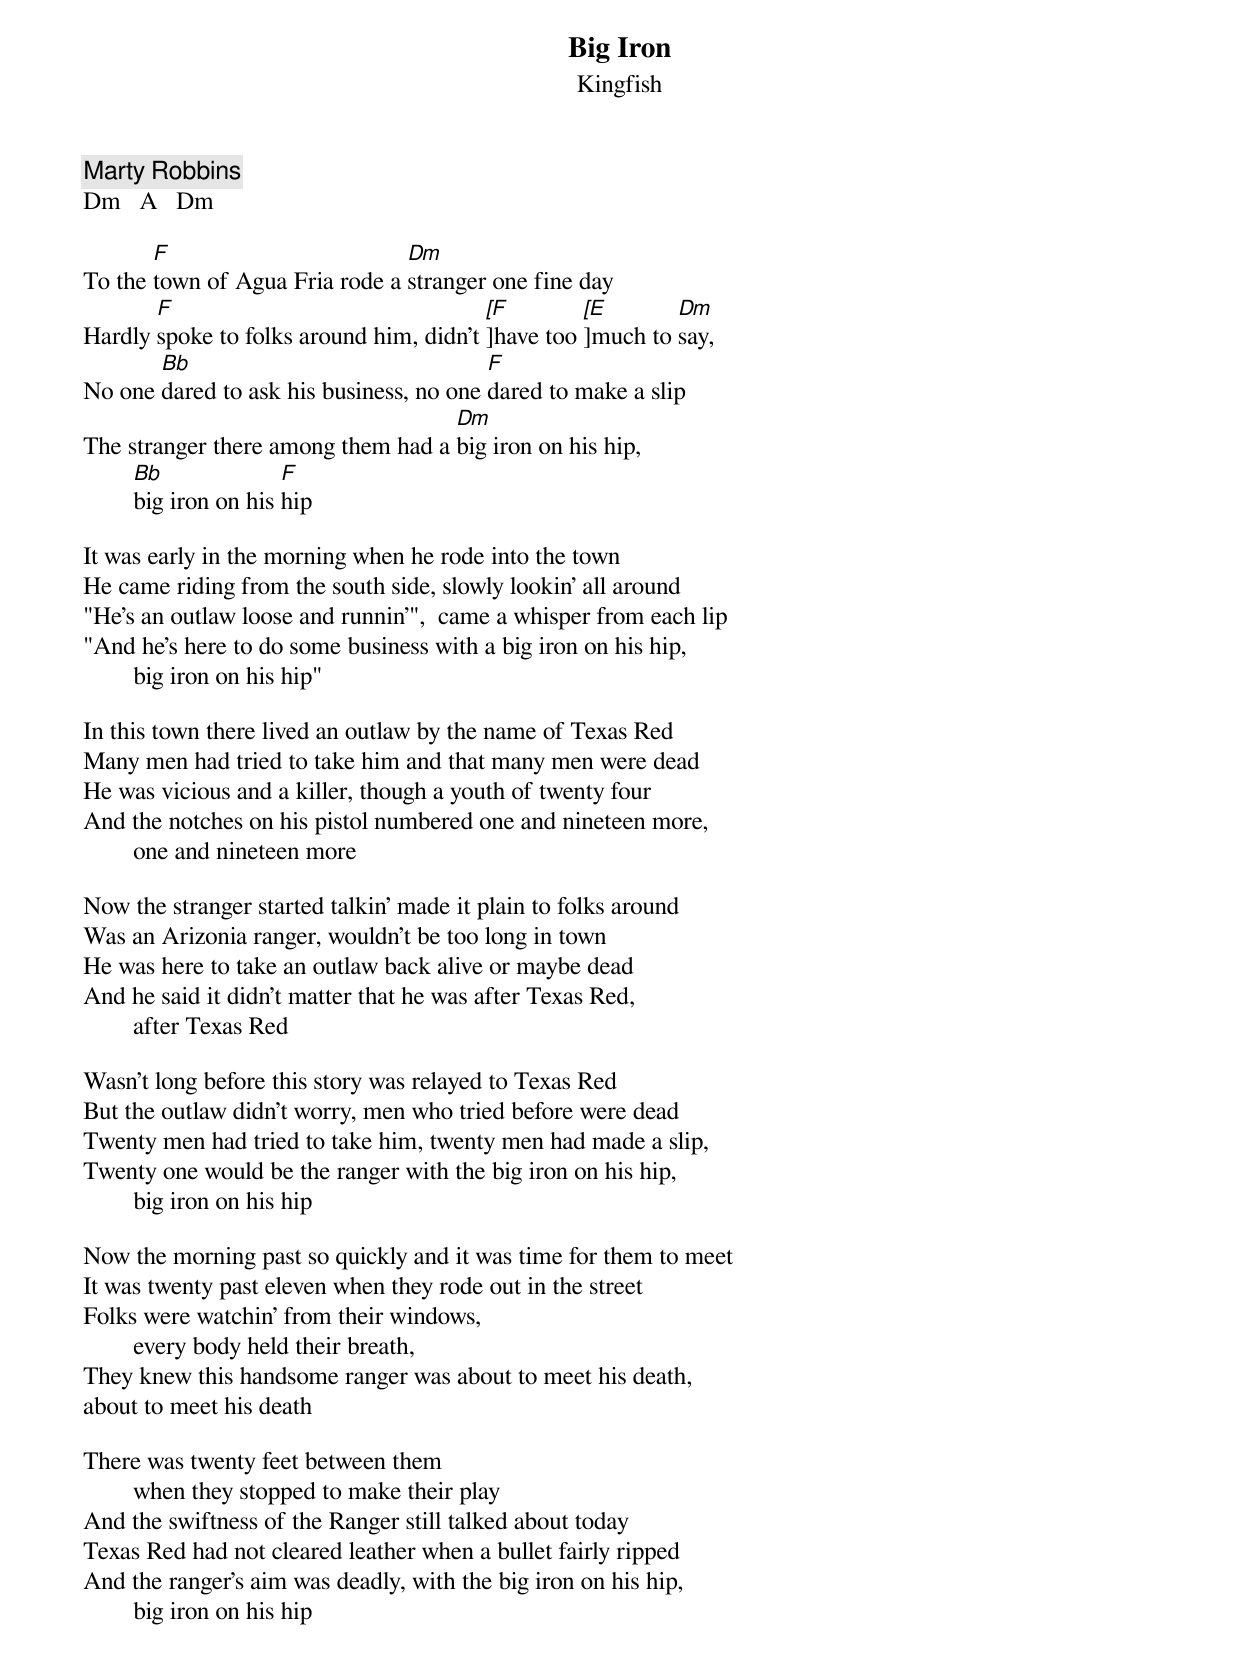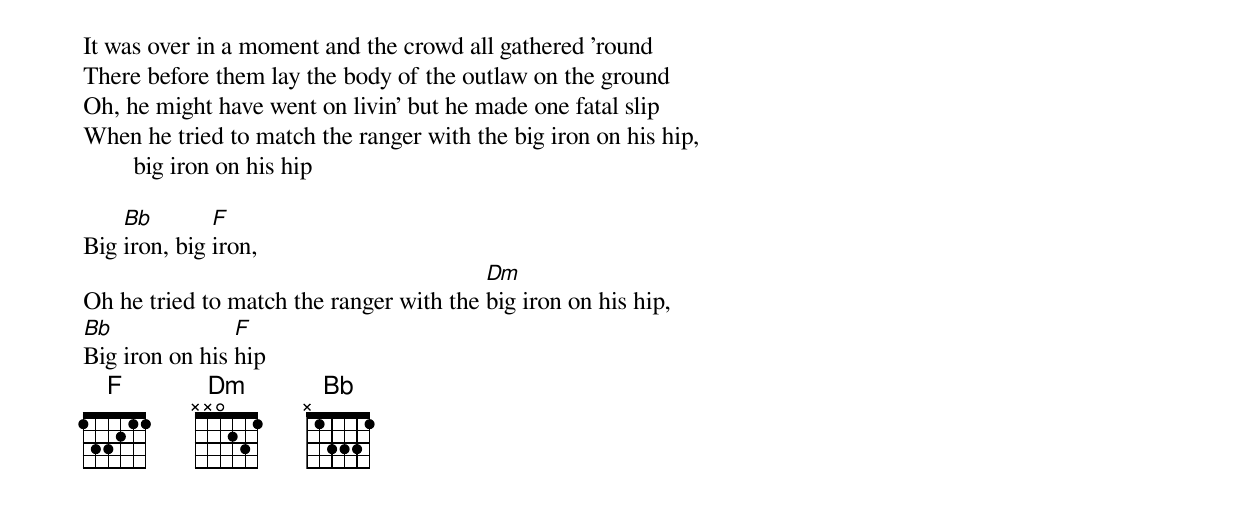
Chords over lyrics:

Big Iron
Kingfish
Marty Robbins
Dm   A   Dm

       F                        Dm
To the town of Agua Fria rode a stranger one fine day
       F                                 [F]      [E]     Dm
Hardly spoke to folks around him, didn't have too much to say,
       Bb                                F
No one dared to ask his business, no one dared to make a slip
                                    Dm
The stranger there among them had a big iron on his hip,
	Bb              F
	big iron on his hip

It was early in the morning when he rode into the town
He came riding from the south side, slowly lookin' all around
"He's an outlaw loose and runnin'",  came a whisper from each lip
"And he's here to do some business with a big iron on his hip,
	big iron on his hip"

In this town there lived an outlaw by the name of Texas Red
Many men had tried to take him and that many men were dead
He was vicious and a killer, though a youth of twenty four
And the notches on his pistol numbered one and nineteen more,
	one and nineteen more

Now the stranger started talkin' made it plain to folks around
Was an Arizonia ranger, wouldn't be too long in town
He was here to take an outlaw back alive or maybe dead
And he said it didn't matter that he was after Texas Red,
	after Texas Red

Wasn't long before this story was relayed to Texas Red
But the outlaw didn't worry, men who tried before were dead
Twenty men had tried to take him, twenty men had made a slip,
Twenty one would be the ranger with the big iron on his hip,
	big iron on his hip

Now the morning past so quickly and it was time for them to meet
It was twenty past eleven when they rode out in the street
Folks were watchin' from their windows,
	every body held their breath,
They knew this handsome ranger was about to meet his death,
about to meet his death

There was twenty feet between them
	when they stopped to make their play
And the swiftness of the Ranger still talked about today
Texas Red had not cleared leather when a bullet fairly ripped
And the ranger's aim was deadly, with the big iron on his hip,
	big iron on his hip

It was over in a moment and the crowd all gathered 'round
There before them lay the body of the outlaw on the ground
Oh, he might have went on livin' but he made one fatal slip
When he tried to match the ranger with the big iron on his hip,
	big iron on his hip

    Bb        F
Big iron, big iron,
                                         Dm
Oh he tried to match the ranger with the big iron on his hip,
Bb              F
Big iron on his hip
